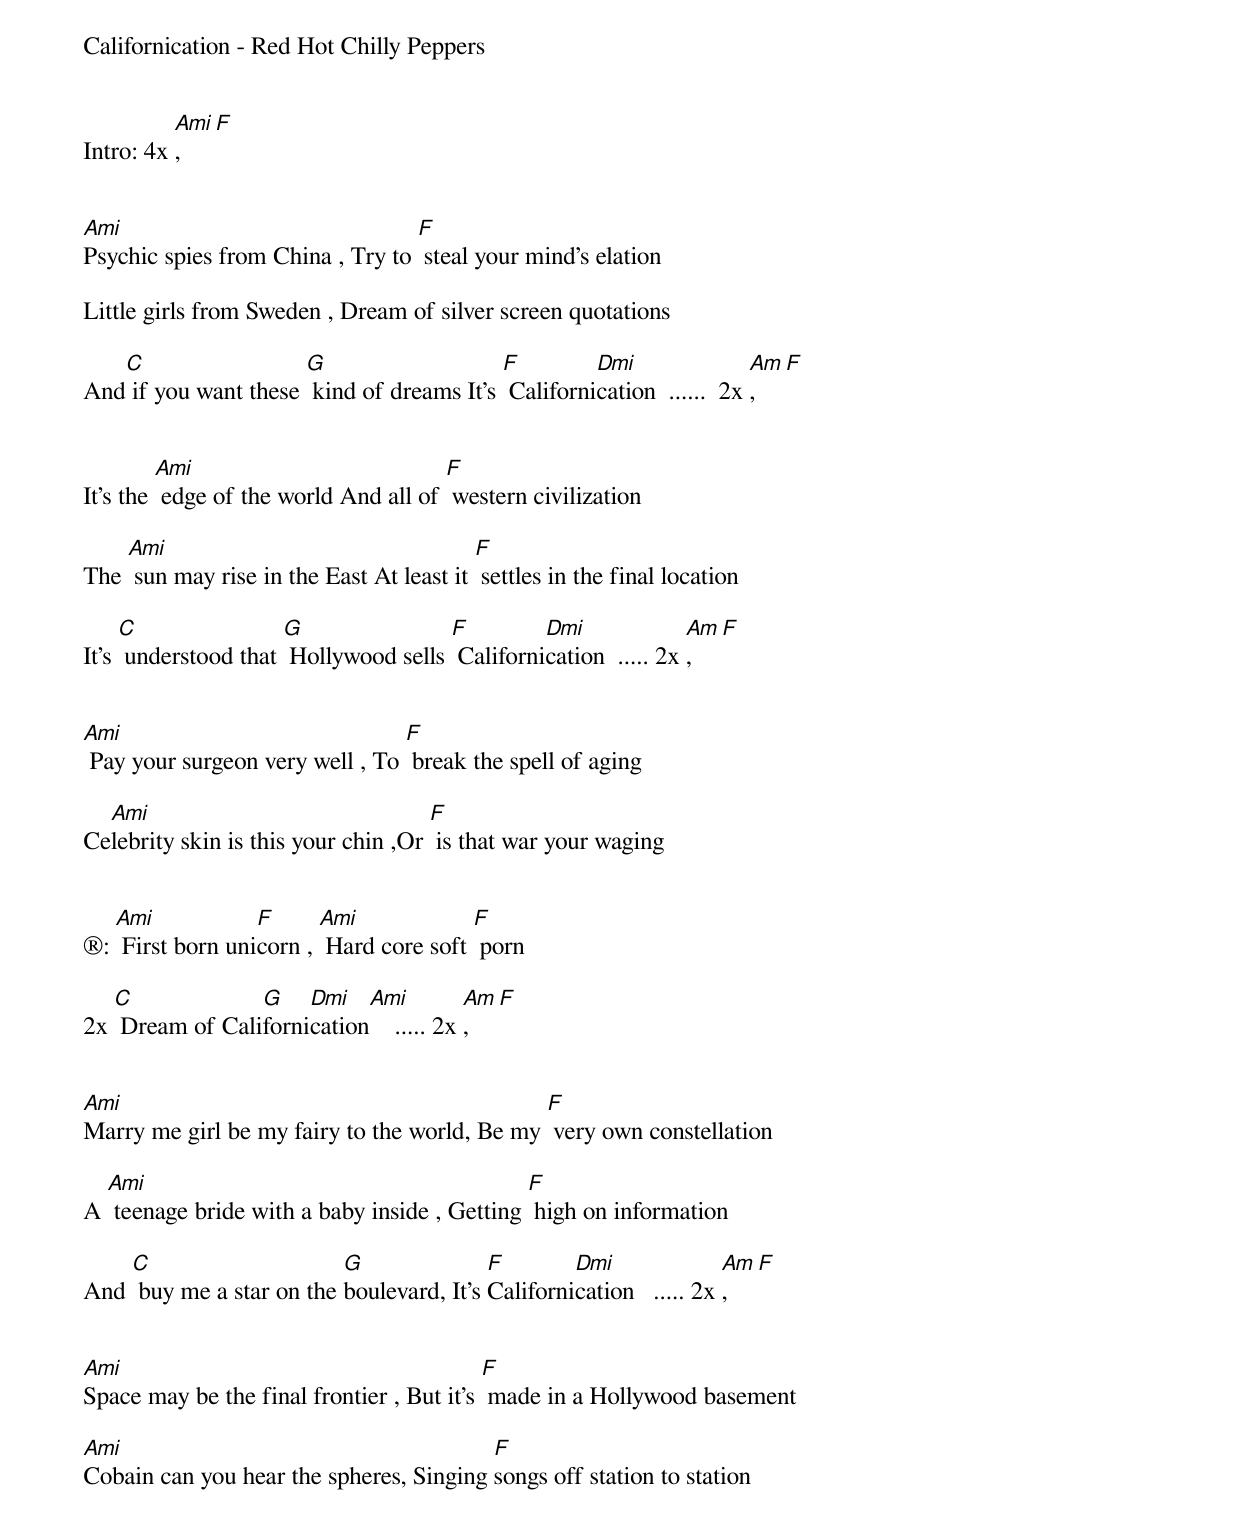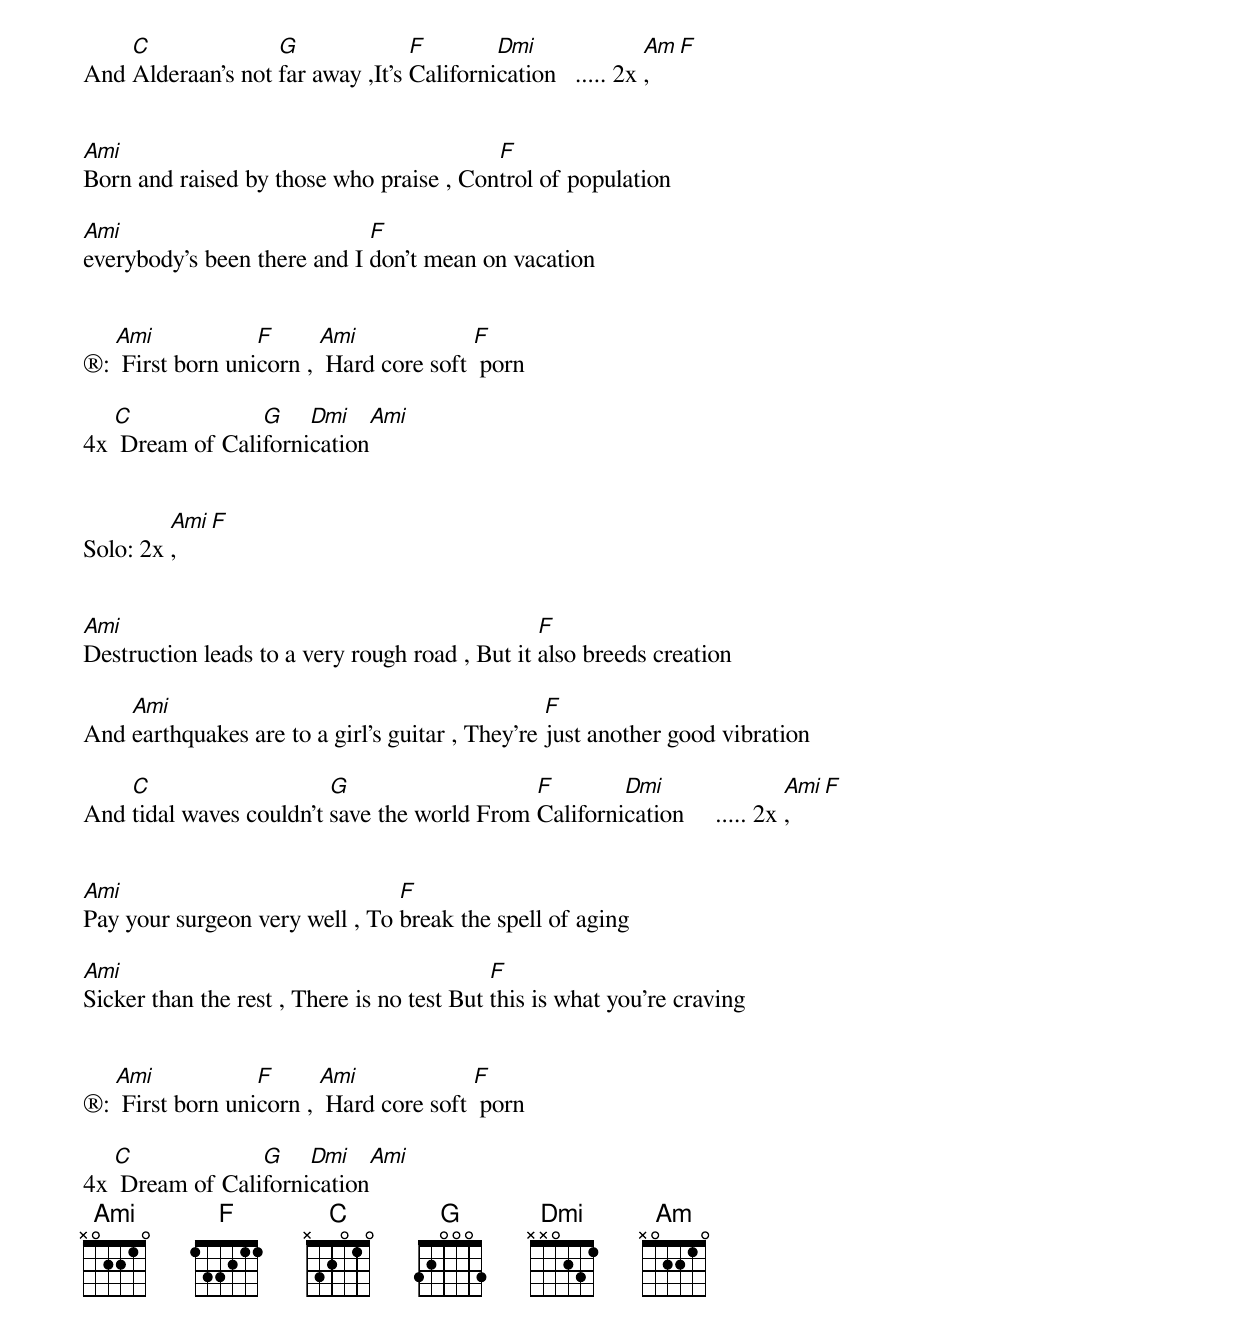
Californication - Red Hot Chilly Peppers


Intro: 4x [Ami], [F]


[Ami]Psychic spies from China , Try to [F] steal your mind's elation

Little girls from Sweden , Dream of silver screen quotations

And[C] if you want these [G] kind of dreams It's [F] Californi[Dmi]cation  ......  2x [Am], [F]


It's the [Ami] edge of the world And all of [F] western civilization

The [Ami] sun may rise in the East At least it [F] settles in the final location

It's [C] understood that [G] Hollywood sells [F] Californi[Dmi]cation  ..... 2x [Am], [F]


[Ami] Pay your surgeon very well , To [F] break the spell of aging

Ce[Ami]lebrity skin is this your chin ,Or [F] is that war your waging


®: [Ami] First born uni[F]corn , [Ami] Hard core soft [F] porn

2x [C] Dream of Cali[G]forni[Dmi]cation[Ami]    ..... 2x [Am], [F]


[Ami]Marry me girl be my fairy to the world, Be my [F] very own constellation

A [Ami] teenage bride with a baby inside , Getting [F] high on information

And [C] buy me a star on the [G]boulevard, It's [F]Californi[Dmi]cation   ..... 2x [Am], [F]


[Ami]Space may be the final frontier , But it's [F] made in a Hollywood basement

[Ami]Cobain can you hear the spheres, Singing [F]songs off station to station

And [C]Alderaan's not [G]far away ,It's [F]Californi[Dmi]cation   ..... 2x [Am], [F]


[Ami]Born and raised by those who praise , Con[F]trol of population

[Ami]everybody's been there and I [F]don't mean on vacation


®: [Ami] First born uni[F]corn , [Ami] Hard core soft [F] porn

4x [C] Dream of Cali[G]forni[Dmi]cation[Ami]


Solo: 2x [Ami], [F]


[Ami]Destruction leads to a very rough road , But it [F]also breeds creation

And [Ami]earthquakes are to a girl's guitar , They're [F]just another good vibration

And [C]tidal waves couldn't [G]save the world From [F]Californi[Dmi]cation     ..... 2x [Ami], [F]


[Ami]Pay your surgeon very well , To [F]break the spell of aging

[Ami]Sicker than the rest , There is no test But [F]this is what you're craving


®: [Ami] First born uni[F]corn , [Ami] Hard core soft [F] porn

4x [C] Dream of Cali[G]forni[Dmi]cation[Ami]
